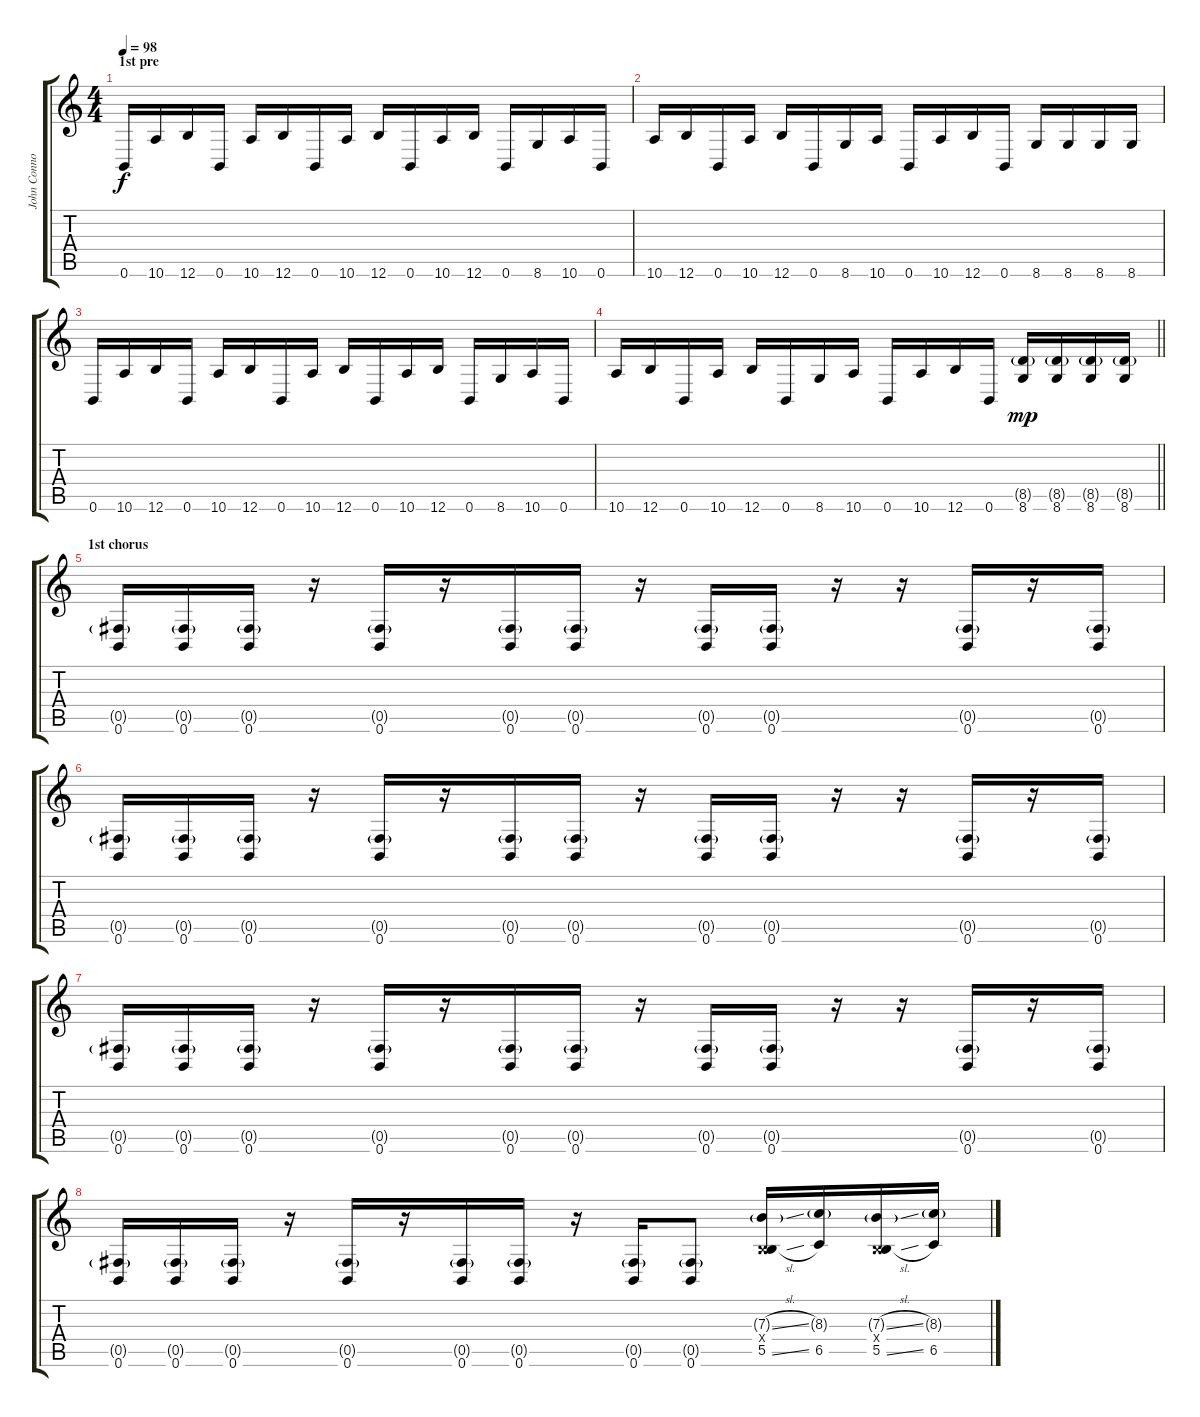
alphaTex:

\track ("John Connolly" "John Conno") {instrument distortionguitar}
\staff {score tabs}
\tuning (Db4 Ab3 E3 B2 Gb2 B1) {hide}
\ts (4 4)
\section ("" "1st pre")
\tempo 98
\clef g2
\ks c
0.6.16{dy f} 10.6.16 12.6.16 0.6.16 10.6.16 12.6.16 0.6.16 10.6.16 12.6.16 0.6.16 10.6.16 12.6.16 0.6.16 8.6.16 10.6.16 0.6.16 |
10.6.16 12.6.16 0.6.16 10.6.16 12.6.16 0.6.16 8.6.16 10.6.16 0.6.16 10.6.16 12.6.16 0.6.16 8.6.16 8.6.16 8.6.16 8.6.16 |
0.6.16 10.6.16 12.6.16 0.6.16 10.6.16 12.6.16 0.6.16 10.6.16 12.6.16 0.6.16 10.6.16 12.6.16 0.6.16 8.6.16 10.6.16 0.6.16 |
\barLineRight lightlight
10.6.16 12.6.16 0.6.16 10.6.16 12.6.16 0.6.16 8.6.16 10.6.16 0.6.16 10.6.16 12.6.16 0.6.16 (8.5{g} 8.6).16{dy mp} (8.5{g} 8.6).16 (8.5{g} 8.6).16 (8.5{g} 8.6).16 |
\section ("" "1st chorus")
(0.5{g} 0.6).16 (0.5{g} 0.6).16 (0.5{g} 0.6).16 r.16 (0.5{g} 0.6).16 r.16 (0.5{g} 0.6).16 (0.5{g} 0.6).16 r.16 (0.5{g} 0.6).16 (0.5{g} 0.6).16 r.16 r.16 (0.5{g} 0.6).16 r.16 (0.5{g} 0.6).16 |
(0.5{g} 0.6).16 (0.5{g} 0.6).16 (0.5{g} 0.6).16 r.16 (0.5{g} 0.6).16 r.16 (0.5{g} 0.6).16 (0.5{g} 0.6).16 r.16 (0.5{g} 0.6).16 (0.5{g} 0.6).16 r.16 r.16 (0.5{g} 0.6).16 r.16 (0.5{g} 0.6).16 |
(0.5{g} 0.6).16 (0.5{g} 0.6).16 (0.5{g} 0.6).16 r.16 (0.5{g} 0.6).16 r.16 (0.5{g} 0.6).16 (0.5{g} 0.6).16 r.16 (0.5{g} 0.6).16 (0.5{g} 0.6).16 r.16 r.16 (0.5{g} 0.6).16 r.16 (0.5{g} 0.6).16 |
(0.5{g} 0.6).16 (0.5{g} 0.6).16 (0.5{g} 0.6).16 r.16 (0.5{g} 0.6).16 r.16 (0.5{g} 0.6).16 (0.5{g} 0.6).16 r.16 (0.5{g} 0.6).16 (0.5{g} 0.6).8 (7.3{sl g} 0.4{x} 5.5{sl}).16 (8.3{g} 6.5).16 (7.3{sl g} 0.4{x} 5.5{sl}).16 (8.3{g} 6.5).16
